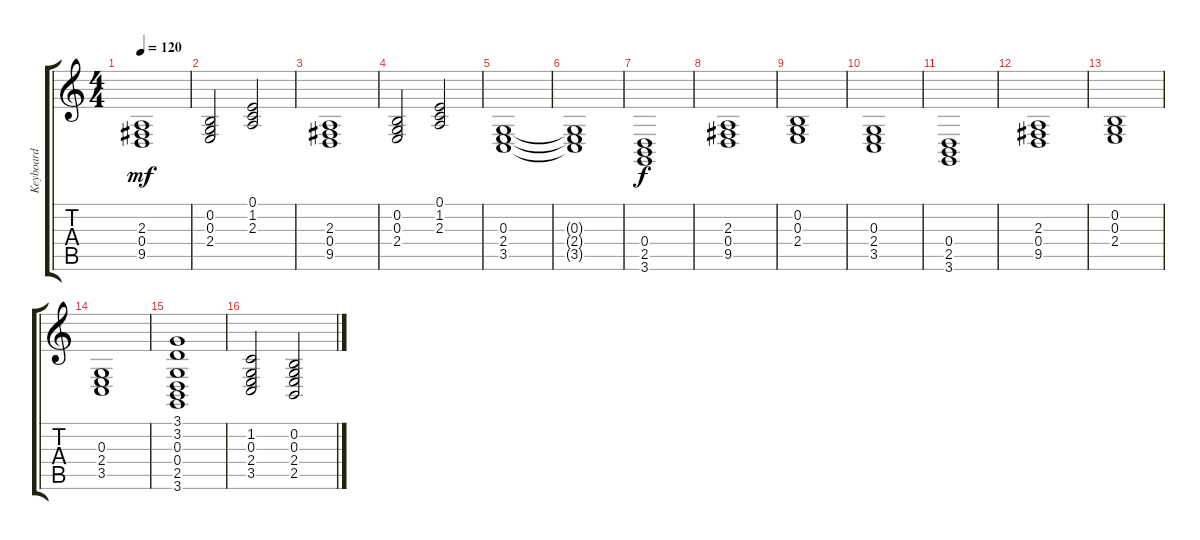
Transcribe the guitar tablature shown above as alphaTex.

\track ("Keyboard" "Keyboard") {instrument acousticgrandpiano}
\staff {score tabs}
\tuning (E4 B3 G3 D3 A2 E2) {hide}
\ts (4 4)
\tempo 120
\clef g2
\ks c
(2.3 0.4 9.5).1{dy mf} |
(0.2 0.3 2.4).2 (0.1 1.2 2.3).2 |
(2.3 0.4 9.5).1 |
(0.2 0.3 2.4).2 (0.1 1.2 2.3).2 |
(0.3 2.4 3.5).1 |
(0.3{t} 2.4{t} 3.5{t}).1 |
(0.4 2.5 3.6).1{dy f} |
(2.3 0.4 9.5).1 |
(0.2 0.3 2.4).1 |
(0.3 2.4 3.5).1 |
(0.4 2.5 3.6).1 |
(2.3 0.4 9.5).1 |
(0.2 0.3 2.4).1 |
(0.3 2.4 3.5).1 |
(3.1 3.2 0.3 0.4 2.5 3.6).1 |
(1.2 0.3 2.4 3.5).2 (0.2 0.3 2.4 2.5).2
